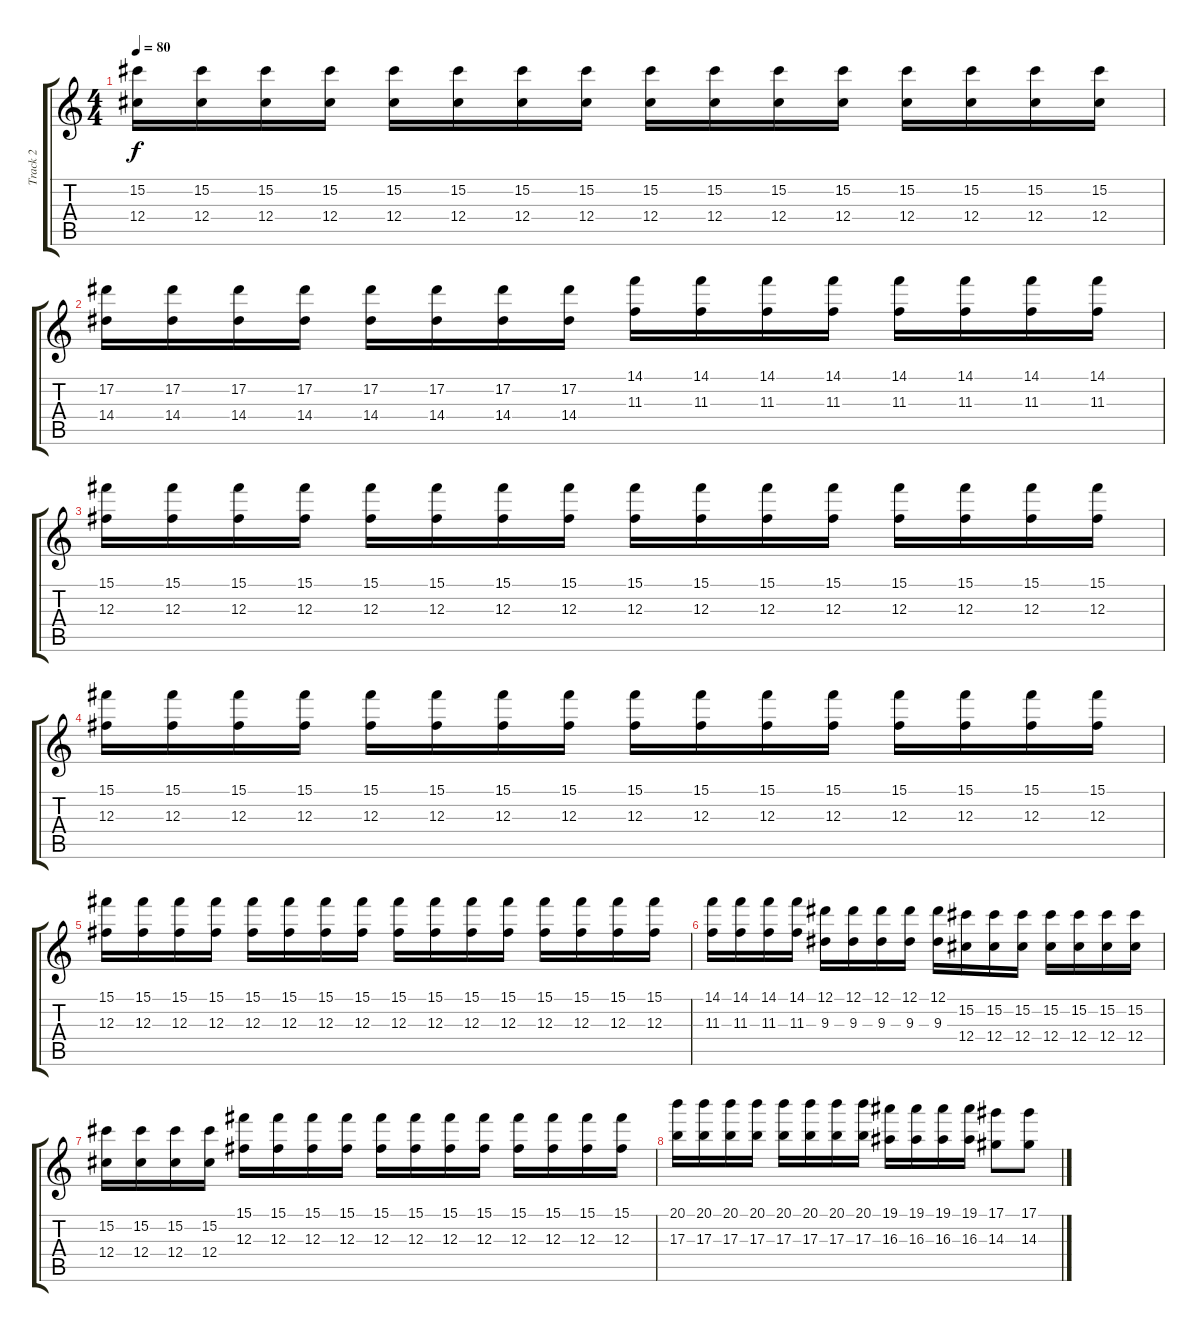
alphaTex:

\track ("Track 2" "Track 2") {instrument overdrivenguitar}
\staff {score tabs}
\tuning (Eb4 Bb3 Gb3 Db3 Ab2 Eb2) {hide}
\ts (4 4)
\tempo 80
\clef g2
\ks c
(15.2 12.4).16{dy f} (15.2 12.4).16 (15.2 12.4).16 (15.2 12.4).16 (15.2 12.4).16 (15.2 12.4).16 (15.2 12.4).16 (15.2 12.4).16 (15.2 12.4).16 (15.2 12.4).16 (15.2 12.4).16 (15.2 12.4).16 (15.2 12.4).16 (15.2 12.4).16 (15.2 12.4).16 (15.2 12.4).16 |
(17.2 14.4).16 (17.2 14.4).16 (17.2 14.4).16 (17.2 14.4).16 (17.2 14.4).16 (17.2 14.4).16 (17.2 14.4).16 (17.2 14.4).16 (14.1 11.3).16 (14.1 11.3).16 (14.1 11.3).16 (14.1 11.3).16 (14.1 11.3).16 (14.1 11.3).16 (14.1 11.3).16 (14.1 11.3).16 |
(15.1 12.3).16 (15.1 12.3).16 (15.1 12.3).16 (15.1 12.3).16 (15.1 12.3).16 (15.1 12.3).16 (15.1 12.3).16 (15.1 12.3).16 (15.1 12.3).16 (15.1 12.3).16 (15.1 12.3).16 (15.1 12.3).16 (15.1 12.3).16 (15.1 12.3).16 (15.1 12.3).16 (15.1 12.3).16 |
(15.1 12.3).16 (15.1 12.3).16 (15.1 12.3).16 (15.1 12.3).16 (15.1 12.3).16 (15.1 12.3).16 (15.1 12.3).16 (15.1 12.3).16 (15.1 12.3).16 (15.1 12.3).16 (15.1 12.3).16 (15.1 12.3).16 (15.1 12.3).16 (15.1 12.3).16 (15.1 12.3).16 (15.1 12.3).16 |
(15.1 12.3).16 (15.1 12.3).16 (15.1 12.3).16 (15.1 12.3).16 (15.1 12.3).16 (15.1 12.3).16 (15.1 12.3).16 (15.1 12.3).16 (15.1 12.3).16 (15.1 12.3).16 (15.1 12.3).16 (15.1 12.3).16 (15.1 12.3).16 (15.1 12.3).16 (15.1 12.3).16 (15.1 12.3).16 |
(14.1 11.3).16 (14.1 11.3).16 (14.1 11.3).16 (14.1 11.3).16 (12.1 9.3).16 (12.1 9.3).16 (12.1 9.3).16 (12.1 9.3).16 (12.1 9.3).16 (15.2 12.4).16 (15.2 12.4).16 (15.2 12.4).16 (15.2 12.4).16 (15.2 12.4).16 (15.2 12.4).16 (15.2 12.4).16 |
(15.2 12.4).16 (15.2 12.4).16 (15.2 12.4).16 (15.2 12.4).16 (15.1 12.3).16 (15.1 12.3).16 (15.1 12.3).16 (15.1 12.3).16 (15.1 12.3).16 (15.1 12.3).16 (15.1 12.3).16 (15.1 12.3).16 (15.1 12.3).16 (15.1 12.3).16 (15.1 12.3).16 (15.1 12.3).16 |
(20.1 17.3).16 (20.1 17.3).16 (20.1 17.3).16 (20.1 17.3).16 (20.1 17.3).16 (20.1 17.3).16 (20.1 17.3).16 (20.1 17.3).16 (19.1 16.3).16 (19.1 16.3).16 (19.1 16.3).16 (19.1 16.3).16 (17.1 14.3).8 (17.1 14.3).8
